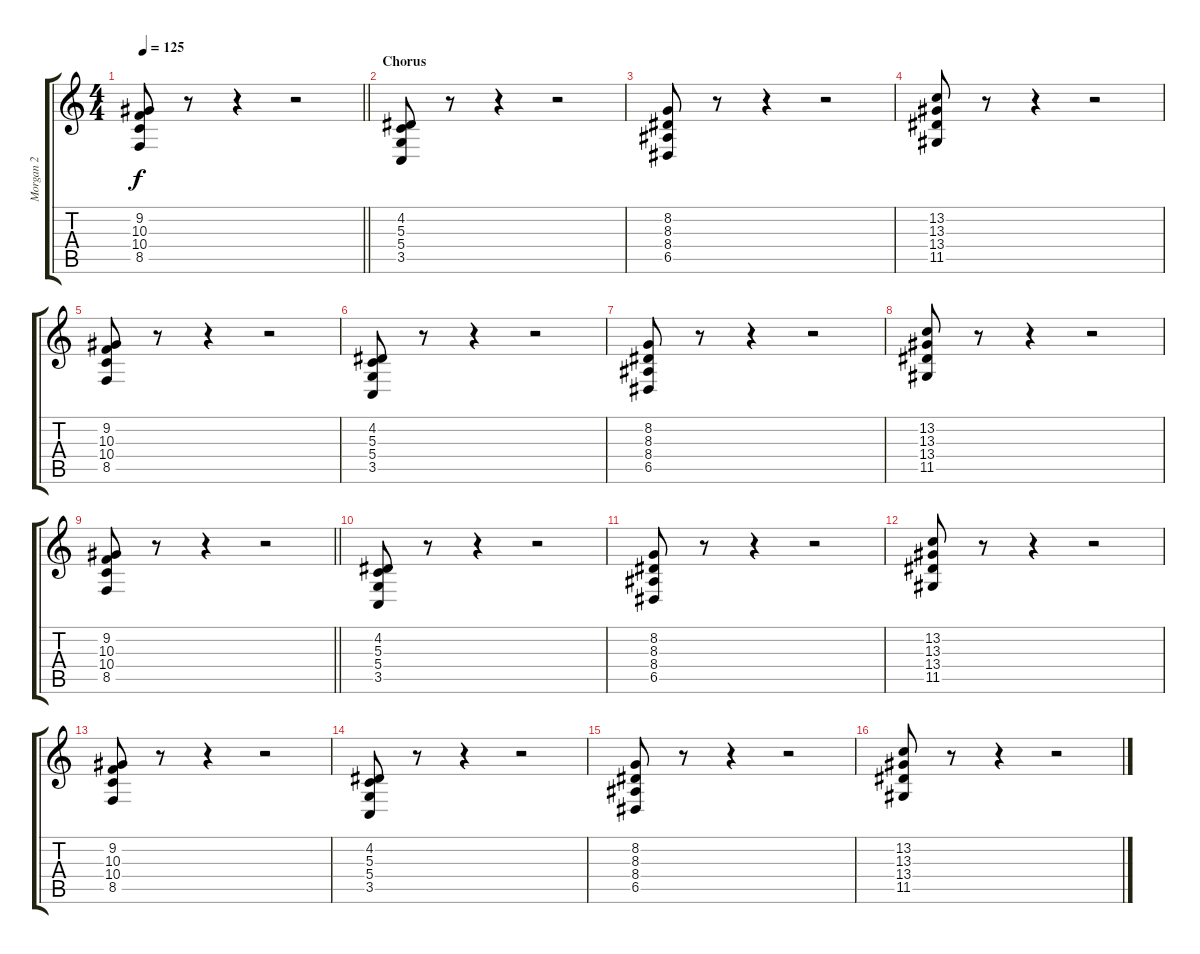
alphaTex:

\track ("Morgan 2" "Morgan 2") {instrument choiraahs}
\staff {score tabs}
\tuning (E4 B3 G3 D3 A2 E2) {hide}
\ts (4 4)
\tempo 125
\clef g2
\barLineRight lightlight
\ks c
(9.2 10.3 10.4 8.5).8{dy f} r.8 r.4 r.2 |
\section ("" "Chorus")
(4.2 5.3 5.4 3.5).8 r.8 r.4 r.2 |
(8.2 8.3 8.4 6.5).8 r.8 r.4 r.2 |
(13.2 13.3 13.4 11.5).8 r.8 r.4 r.2 |
(9.2 10.3 10.4 8.5).8 r.8 r.4 r.2 |
(4.2 5.3 5.4 3.5).8 r.8 r.4 r.2 |
(8.2 8.3 8.4 6.5).8 r.8 r.4 r.2 |
(13.2 13.3 13.4 11.5).8 r.8 r.4 r.2 |
\barLineRight lightlight
(9.2 10.3 10.4 8.5).8 r.8 r.4 r.2 |
(4.2 5.3 5.4 3.5).8 r.8 r.4 r.2 |
(8.2 8.3 8.4 6.5).8 r.8 r.4 r.2 |
(13.2 13.3 13.4 11.5).8 r.8 r.4 r.2 |
(9.2 10.3 10.4 8.5).8 r.8 r.4 r.2 |
(4.2 5.3 5.4 3.5).8 r.8 r.4 r.2 |
(8.2 8.3 8.4 6.5).8 r.8 r.4 r.2 |
(13.2 13.3 13.4 11.5).8 r.8 r.4 r.2
